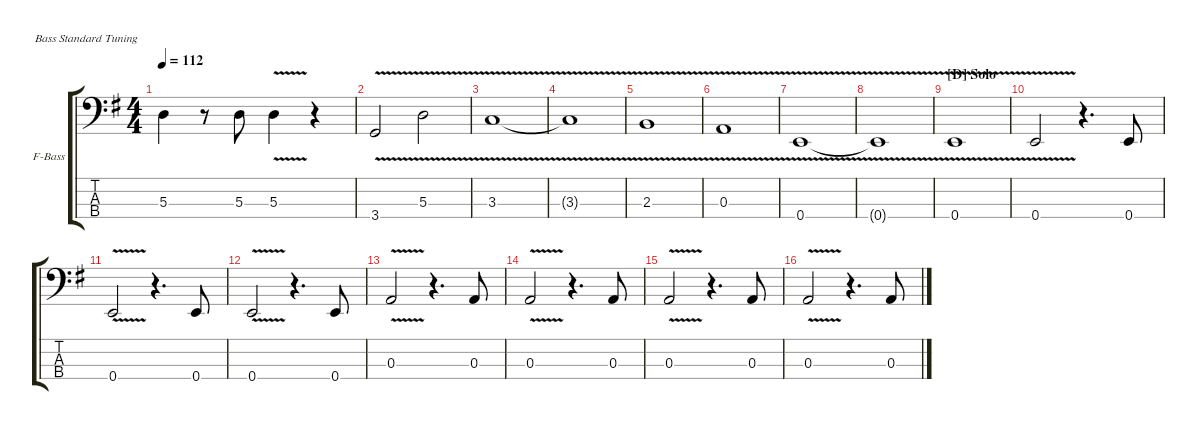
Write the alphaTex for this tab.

\hideDynamics
\bracketExtendMode groupsimilarinstruments
\firstSystemTrackNameOrientation horizontal
\otherSystemsTrackNameOrientation horizontal
\track ("Bass" "F-Bass") {multiBarRest instrument fretlessbass}
\staff {score tabs}
\tuning (G2 D2 A1 E1)
\ts (4 4)
\tempo 112
\clef f4
\ks eminor
5.3.4{dy f} r.8 5.3.8 5.3{v}.4 r.4 |
3.4{v}.2 5.3{v}.2 |
3.3{v}.1 |
3.3{v t}.1 |
2.3{v}.1 |
0.3{v}.1 |
0.4{v}.1 |
0.4{v t}.1 |
\section ("D" "Solo")
0.4{v}.1 |
0.4{v}.2 r.4{d} 0.4.8 |
0.4{v}.2 r.4{d} 0.4.8 |
0.4{v}.2 r.4{d} 0.4.8 |
0.3{v}.2 r.4{d} 0.3.8 |
0.3{v}.2 r.4{d} 0.3.8 |
0.3{v}.2 r.4{d} 0.3.8 |
0.3{v}.2 r.4{d} 0.3.8
